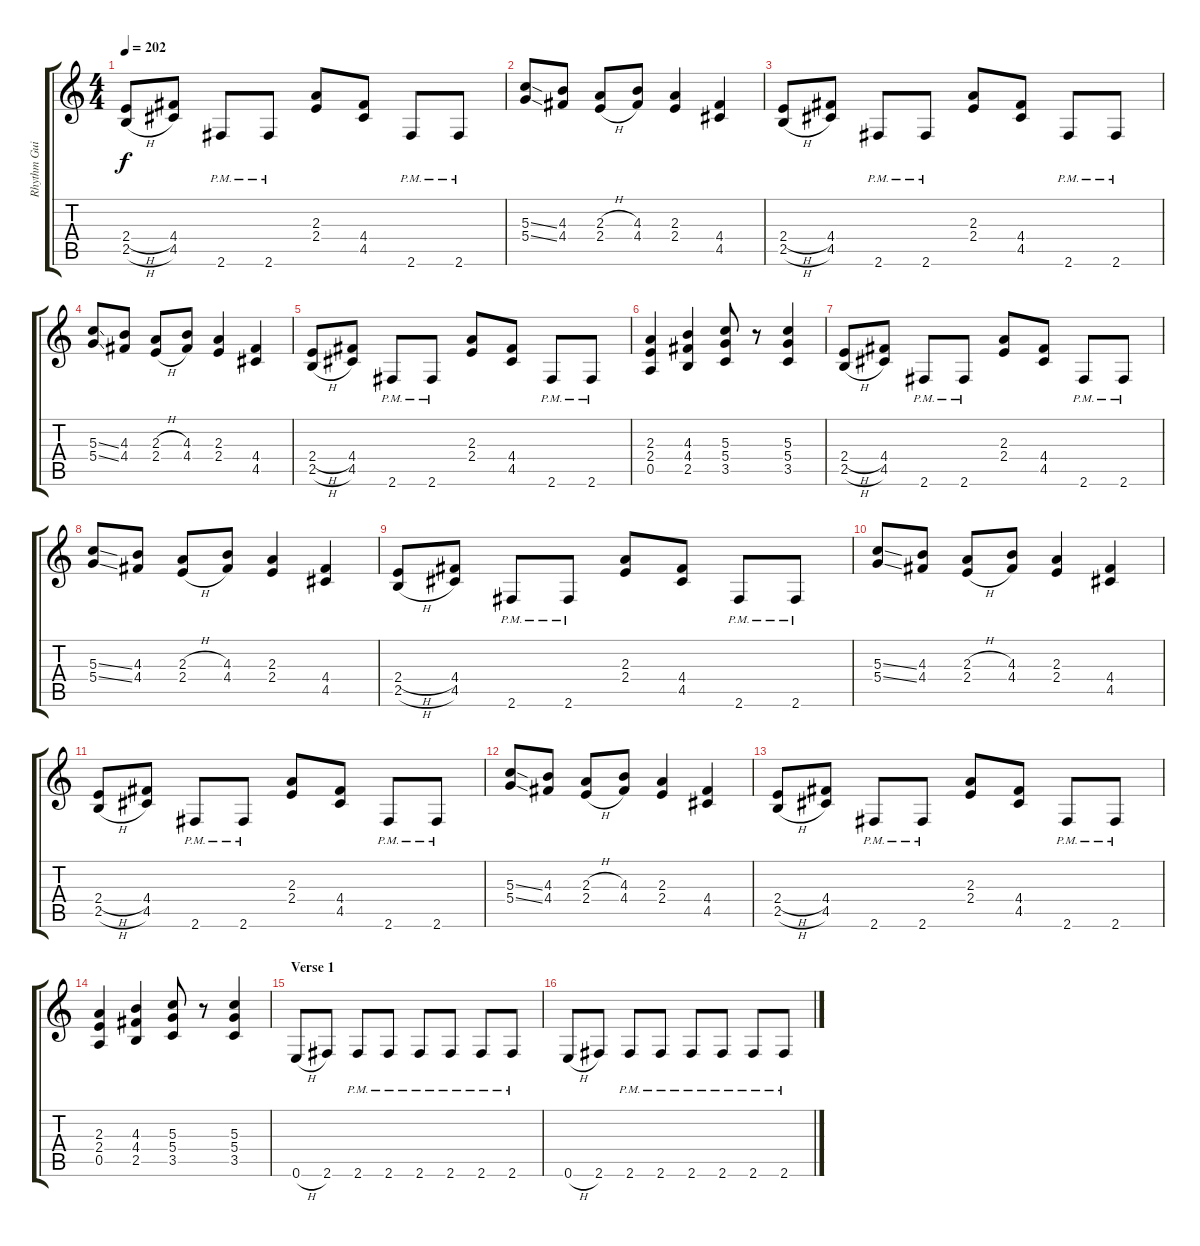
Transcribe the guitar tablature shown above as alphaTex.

\track ("Rhythm Guitar" "Rhythm Gui") {instrument distortionguitar}
\staff {score tabs}
\tuning (E4 B3 G3 D3 A2 E2) {hide}
\ts (4 4)
\tempo 202
\clef g2
\ks c
(2.4{h} 2.5{h}).8{dy f} (4.4 4.5).8 2.6{pm}.8 2.6{pm}.8 (2.3 2.4).8 (4.4 4.5).8 2.6{pm}.8 2.6{pm}.8 |
(5.3{ss} 5.4{ss}).8 (4.3 4.4).8 (2.3{h} 2.4{h}).8 (4.3 4.4).8 (2.3 2.4).4 (4.4 4.5).4 |
(2.4{h} 2.5{h}).8 (4.4 4.5).8 2.6{pm}.8 2.6{pm}.8 (2.3 2.4).8 (4.4 4.5).8 2.6{pm}.8 2.6{pm}.8 |
(5.3{ss} 5.4{ss}).8 (4.3 4.4).8 (2.3{h} 2.4{h}).8 (4.3 4.4).8 (2.3 2.4).4 (4.4 4.5).4 |
(2.4{h} 2.5{h}).8 (4.4 4.5).8 2.6{pm}.8 2.6{pm}.8 (2.3 2.4).8 (4.4 4.5).8 2.6{pm}.8 2.6{pm}.8 |
(2.3 2.4 0.5).4 (4.3 4.4 2.5).4 (5.3 5.4 3.5).8 r.8 (5.3 5.4 3.5).4 |
(2.4{h} 2.5{h}).8 (4.4 4.5).8 2.6{pm}.8 2.6{pm}.8 (2.3 2.4).8 (4.4 4.5).8 2.6{pm}.8 2.6{pm}.8 |
(5.3{ss} 5.4{ss}).8 (4.3 4.4).8 (2.3{h} 2.4{h}).8 (4.3 4.4).8 (2.3 2.4).4 (4.4 4.5).4 |
(2.4{h} 2.5{h}).8 (4.4 4.5).8 2.6{pm}.8 2.6{pm}.8 (2.3 2.4).8 (4.4 4.5).8 2.6{pm}.8 2.6{pm}.8 |
(5.3{ss} 5.4{ss}).8 (4.3 4.4).8 (2.3{h} 2.4{h}).8 (4.3 4.4).8 (2.3 2.4).4 (4.4 4.5).4 |
(2.4{h} 2.5{h}).8 (4.4 4.5).8 2.6{pm}.8 2.6{pm}.8 (2.3 2.4).8 (4.4 4.5).8 2.6{pm}.8 2.6{pm}.8 |
(5.3{ss} 5.4{ss}).8 (4.3 4.4).8 (2.3{h} 2.4{h}).8 (4.3 4.4).8 (2.3 2.4).4 (4.4 4.5).4 |
(2.4{h} 2.5{h}).8 (4.4 4.5).8 2.6{pm}.8 2.6{pm}.8 (2.3 2.4).8 (4.4 4.5).8 2.6{pm}.8 2.6{pm}.8 |
(2.3 2.4 0.5).4 (4.3 4.4 2.5).4 (5.3 5.4 3.5).8 r.8 (5.3 5.4 3.5).4 |
\section ("" "Verse 1")
0.6{h}.8 2.6.8 2.6{pm}.8 2.6{pm}.8 2.6{pm}.8 2.6{pm}.8 2.6{pm}.8 2.6{pm}.8 |
0.6{h}.8 2.6.8 2.6{pm}.8 2.6{pm}.8 2.6{pm}.8 2.6{pm}.8 2.6{pm}.8 2.6{pm}.8
